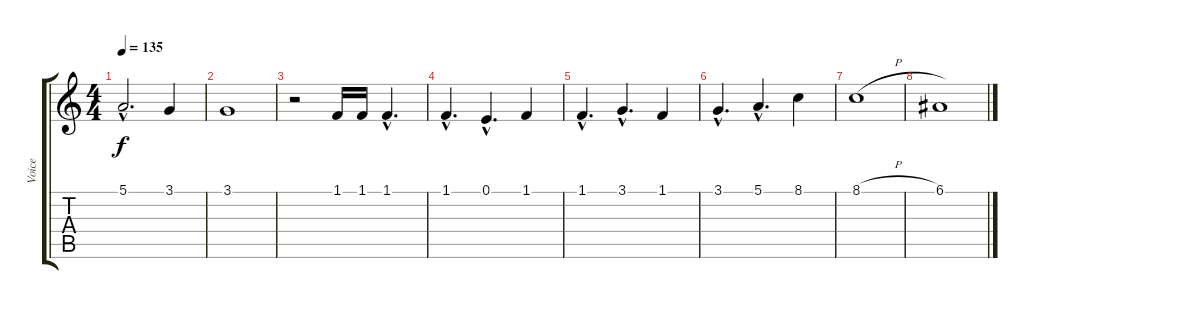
\track ("Voice" "Voice") {instrument tenorsax}
\staff {score tabs}
\tuning (E4 B3 G3 D3 A2 E2) {hide}
\ts (4 4)
\tempo 135
\clef g2
\ks c
5.1{hac}.2{d dy f} 3.1.4 |
3.1.1 |
r.2 1.1.16 1.1.16 1.1{hac}.4{d} |
1.1{hac}.4{d} 0.1{hac}.4{d} 1.1.4 |
1.1{hac}.4{d} 3.1{hac}.4{d} 1.1.4 |
3.1{hac}.4{d} 5.1{hac}.4{d} 8.1.4 |
8.1{h}.1 |
6.1.1
